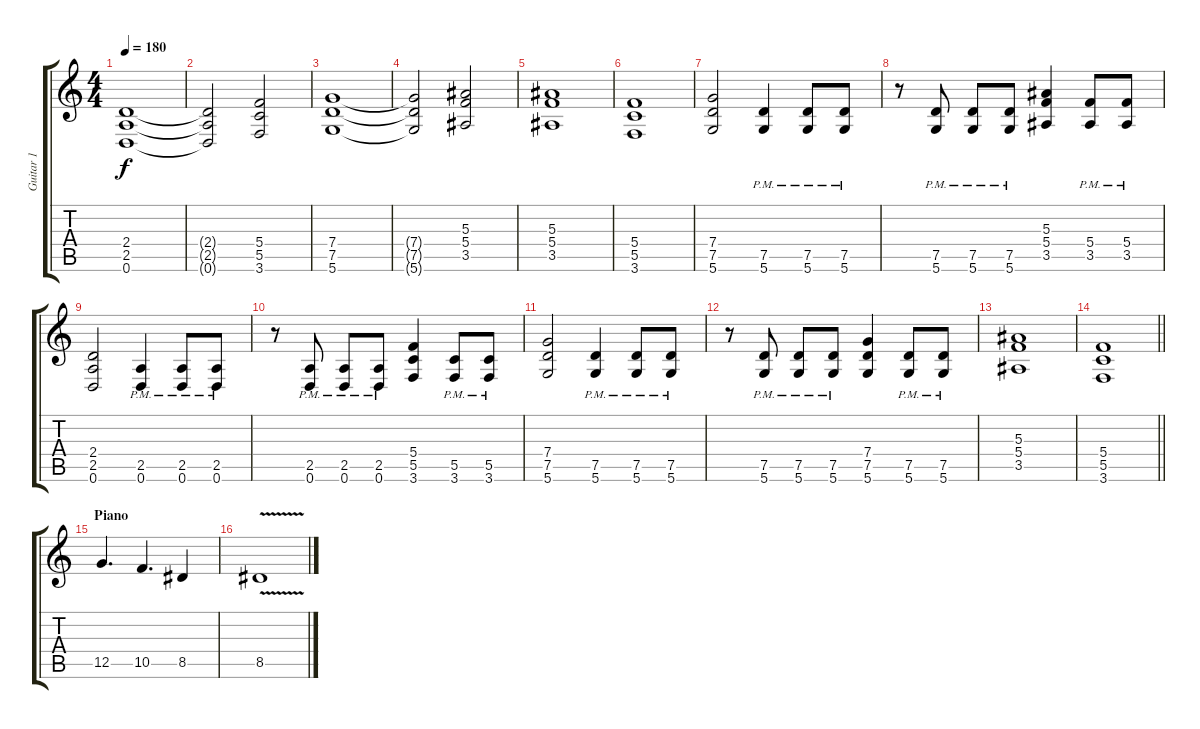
\track ("Guitar 1" "Guitar 1") {instrument distortionguitar}
\staff {score tabs}
\tuning (D4 A3 F3 C3 G2 D2) {hide}
\ts (4 4)
\tempo 180
\clef g2
\ks c
(2.4 2.5 0.6).1{dy f} |
(2.4{t} 2.5{t} 0.6{t}).2 (5.4 5.5 3.6).2 |
(7.4 7.5 5.6).1 |
(7.4{t} 7.5{t} 5.6{t}).2 (5.3 5.4 3.5).2 |
(5.3 5.4 3.5).1 |
(5.4 5.5 3.6).1 |
(7.4 7.5 5.6).2 (7.5{pm} 5.6{pm}).4 (7.5{pm} 5.6{pm}).8 (7.5{pm} 5.6{pm}).8 |
r.8 (7.5{pm} 5.6{pm}).8 (7.5{pm} 5.6{pm}).8 (7.5{pm} 5.6{pm}).8 (5.3 5.4 3.5).4 (5.4{pm} 3.5{pm}).8 (5.4{pm} 3.5{pm}).8 |
(2.4 2.5 0.6).2 (2.5{pm} 0.6{pm}).4 (2.5{pm} 0.6{pm}).8 (2.5{pm} 0.6{pm}).8 |
r.8 (2.5{pm} 0.6{pm}).8 (2.5{pm} 0.6{pm}).8 (2.5{pm} 0.6{pm}).8 (5.4 5.5 3.6).4 (5.5{pm} 3.6{pm}).8 (5.5{pm} 3.6{pm}).8 |
(7.4 7.5 5.6).2 (7.5{pm} 5.6{pm}).4 (7.5{pm} 5.6{pm}).8 (7.5{pm} 5.6{pm}).8 |
r.8 (7.5{pm} 5.6{pm}).8 (7.5{pm} 5.6{pm}).8 (7.5{pm} 5.6{pm}).8 (7.4 7.5 5.6).4 (7.5{pm} 5.6{pm}).8 (7.5{pm} 5.6{pm}).8 |
(5.3 5.4 3.5).1 |
\barLineRight lightlight
(5.4 5.5 3.6).1 |
\section ("" "Piano")
12.5.4{d volume 13} 10.5.4{d} 8.5.4 |
8.5{v}.1
